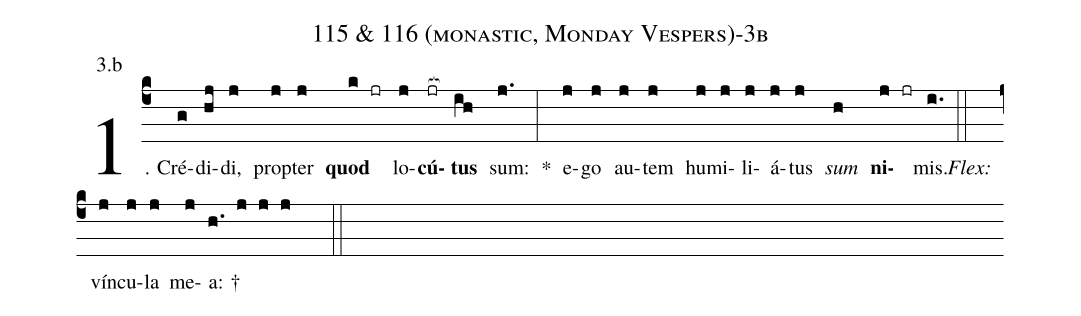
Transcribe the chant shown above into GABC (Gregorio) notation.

name: 115 & 116 (monastic, Monday Vespers)-3b;
annotation: 3.b;
%%
(c4)1. Cré(g)di(hj)di,(j) prop(j)ter(j) <b>quod</b>(k jr) lo(j)<b>cú</b>(jr[ocb:1{])<b>tus</b>(ih[ocb:0}]) sum:(j.) *(:) e(j)go(j) au(j)tem(j) hu(j)mi(j)li(j)á(j)tus(j) <i>sum</i>(h) <b>ni</b>(j jr)mis.(i.) (::)
<i>Flex:</i>()  vín(j)cu(j)la(j) me(j)a: †(h. j j j  ::)
